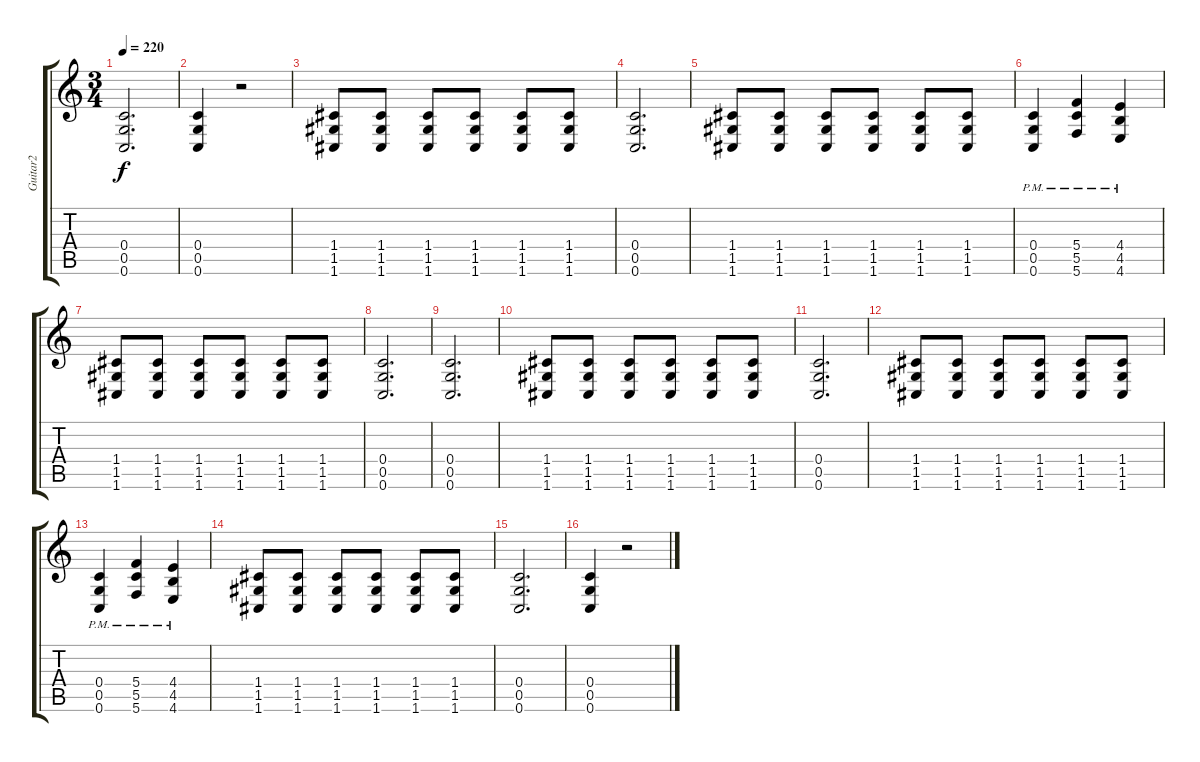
\track ("Guitar2" "Guitar2") {instrument distortionguitar}
\staff {score tabs}
\tuning (D4 A3 F3 C3 G2 C2) {hide}
\ts (3 4)
\tempo 220
\clef g2
\ks c
(0.4 0.5 0.6).2{d dy f} |
(0.4 0.5 0.6).4 r.2 |
(1.4 1.5 1.6).8 (1.4 1.5 1.6).8 (1.4 1.5 1.6).8 (1.4 1.5 1.6).8 (1.4 1.5 1.6).8 (1.4 1.5 1.6).8 |
(0.4 0.5 0.6).2{d} |
(1.4 1.5 1.6).8 (1.4 1.5 1.6).8 (1.4 1.5 1.6).8 (1.4 1.5 1.6).8 (1.4 1.5 1.6).8 (1.4 1.5 1.6).8 |
(0.4{pm} 0.5{pm} 0.6{pm}).4 (5.4{pm} 5.5{pm} 5.6{pm}).4 (4.4{pm} 4.5{pm} 4.6{pm}).4 |
(1.4 1.5 1.6).8 (1.4 1.5 1.6).8 (1.4 1.5 1.6).8 (1.4 1.5 1.6).8 (1.4 1.5 1.6).8 (1.4 1.5 1.6).8 |
(0.4 0.5 0.6).2{d} |
(0.4 0.5 0.6).2{d} |
(1.4 1.5 1.6).8 (1.4 1.5 1.6).8 (1.4 1.5 1.6).8 (1.4 1.5 1.6).8 (1.4 1.5 1.6).8 (1.4 1.5 1.6).8 |
(0.4 0.5 0.6).2{d} |
(1.4 1.5 1.6).8 (1.4 1.5 1.6).8 (1.4 1.5 1.6).8 (1.4 1.5 1.6).8 (1.4 1.5 1.6).8 (1.4 1.5 1.6).8 |
(0.4{pm} 0.5{pm} 0.6{pm}).4 (5.4{pm} 5.5{pm} 5.6{pm}).4 (4.4{pm} 4.5{pm} 4.6{pm}).4 |
(1.4 1.5 1.6).8 (1.4 1.5 1.6).8 (1.4 1.5 1.6).8 (1.4 1.5 1.6).8 (1.4 1.5 1.6).8 (1.4 1.5 1.6).8 |
(0.4 0.5 0.6).2{d} |
(0.4 0.5 0.6).4 r.2
